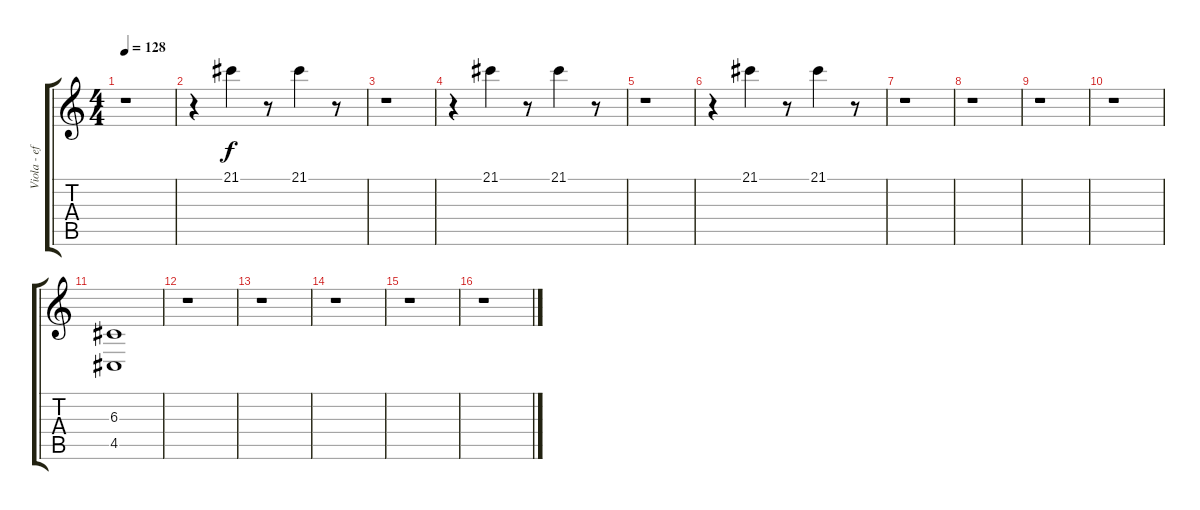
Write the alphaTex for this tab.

\track ("Viola - effects" "Viola - ef") {instrument viola}
\staff {score tabs}
\tuning (E4 B3 G3 D3 A2 E2) {hide}
\ts (4 4)
\tempo 128
\clef g2
\ks c
r.1{dy f} |
r.4 21.1.4 r.8 21.1.4 r.8 |
r.1 |
r.4 21.1.4 r.8 21.1.4 r.8 |
r.1 |
r.4 21.1.4 r.8 21.1.4 r.8 |
r.1 |
r.1 |
r.1 |
r.1 |
(6.3 4.5).1{volume 12 balance 0 instrument choiraahs} |
r.1 |
r.1 |
r.1 |
r.1 |
r.1
